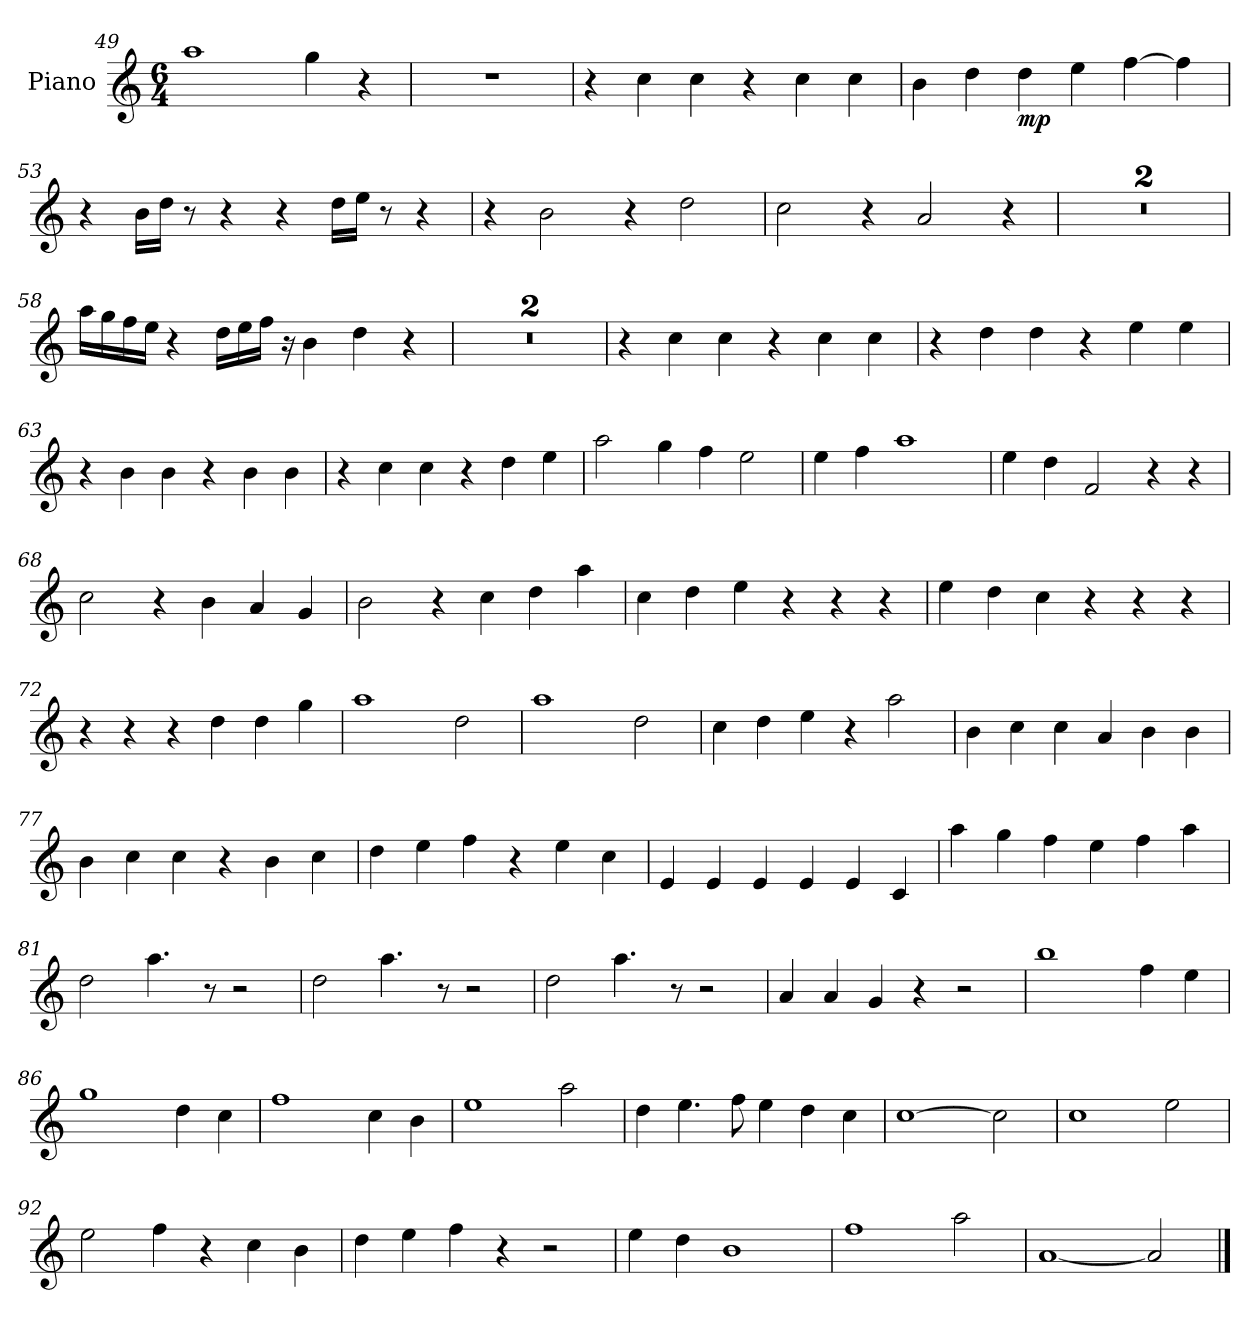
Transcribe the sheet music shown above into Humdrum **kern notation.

**kern	**dynam
*part1	*part1
*staff1	*staff1
*I"Piano	*
*I'Pno.	*
*clefG2	*
*k[]	*
*M6/4	*
=49	=49
1aa	.
4gg\	.
4r	.
=50	=50
1.r	.
=51	=51
4r	.
4cc\	.
4cc\	.
4r	.
4cc\	.
4cc\	.
!!LO:LB:g=z
=52	=52
4b\	.
4dd\	.
!	!LO:DY:b
4dd\	mp
4ee\	.
[4ff\	.
4ff\]	.
=53	=53
4r	.
16b\LL	.
16dd\JJ	.
8r	.
4r	.
4r	.
16dd\LL	.
16ee\JJ	.
8r	.
4r	.
=54	=54
4r	.
2b\	.
4r	.
2dd\	.
=55	=55
2cc\	.
4r	.
2a/	.
4r	.
=56	=56
1.r	.
=57	=57
1.r	.
=58	=58
16aa\LL	.
16gg\	.
16ff\	.
16ee\JJ	.
4r	.
16dd\LL	.
16ee\	.
16ff\JJ	.
16r	.
4b\	.
4dd\	.
4r	.
=59	=59
1.r	.
=60	=60
1.r	.
!!LO:LB:g=z
=61	=61
4r	.
4cc\	.
4cc\	.
4r	.
4cc\	.
4cc\	.
=62	=62
4r	.
4dd\	.
4dd\	.
4r	.
4ee\	.
4ee\	.
=63	=63
4r	.
4b\	.
4b\	.
4r	.
4b\	.
4b\	.
=64	=64
4r	.
4cc\	.
4cc\	.
4r	.
4dd\	.
4ee\	.
=65	=65
2aa\	.
4gg\	.
4ff\	.
2ee\	.
=66	=66
4ee\	.
4ff\	.
1aa	.
=67	=67
4ee\	.
4dd\	.
2f/	.
4r	.
4r	.
=68	=68
2cc\	.
4r	.
4b\	.
4a/	.
4g/	.
!!LO:LB:g=z
=69	=69
2b\	.
4r	.
4cc\	.
4dd\	.
4aa\	.
=70	=70
4cc\	.
4dd\	.
4ee\	.
4r	.
4r	.
4r	.
=71	=71
4ee\	.
4dd\	.
4cc\	.
4r	.
4r	.
4r	.
=72	=72
4r	.
4r	.
4r	.
4dd\	.
4dd\	.
4gg\	.
=73	=73
1aa	.
2dd\	.
=74	=74
1aa	.
2dd\	.
=75	=75
4cc\	.
4dd\	.
4ee\	.
4r	.
2aa\	.
=76	=76
4b\	.
4cc\	.
4cc\	.
4a/	.
4b\	.
4b\	.
!!LO:PB:g=z
=77	=77
4b\	.
4cc\	.
4cc\	.
4r	.
4b\	.
4cc\	.
=78	=78
4dd\	.
4ee\	.
4ff\	.
4r	.
4ee\	.
4cc\	.
=79	=79
4e/	.
4e/	.
4e/	.
4e/	.
4e/	.
4c/	.
=80	=80
4aa\	.
4gg\	.
4ff\	.
4ee\	.
4ff\	.
4aa\	.
=81	=81
2dd\	.
4.aa\	.
8r	.
2r	.
=82	=82
2dd\	.
4.aa\	.
8r	.
2r	.
=83	=83
2dd\	.
4.aa\	.
8r	.
2r	.
=84	=84
4a/	.
4a/	.
4g/	.
4r	.
2r	.
!!LO:LB:g=z
=85	=85
1bb	.
4ff\	.
4ee\	.
=86	=86
1gg	.
4dd\	.
4cc\	.
=87	=87
1ff	.
4cc\	.
4b\	.
=88	=88
1ee	.
2aa\	.
=89	=89
4dd\	.
4.ee\	.
8ff\	.
4ee\	.
4dd\	.
4cc\	.
=90	=90
[1cc	.
2cc\]	.
=91	=91
1cc	.
2ee\	.
=92	=92
2ee\	.
4ff\	.
4r	.
4cc\	.
4b\	.
=93	=93
4dd\	.
4ee\	.
4ff\	.
4r	.
2r	.
=94	=94
4ee\	.
4dd\	.
1b	.
!!LO:LB:g=z
=95	=95
1ff	.
2aa\	.
=96	=96
[1a	.
2a/]	.
==	==
*-	*-
